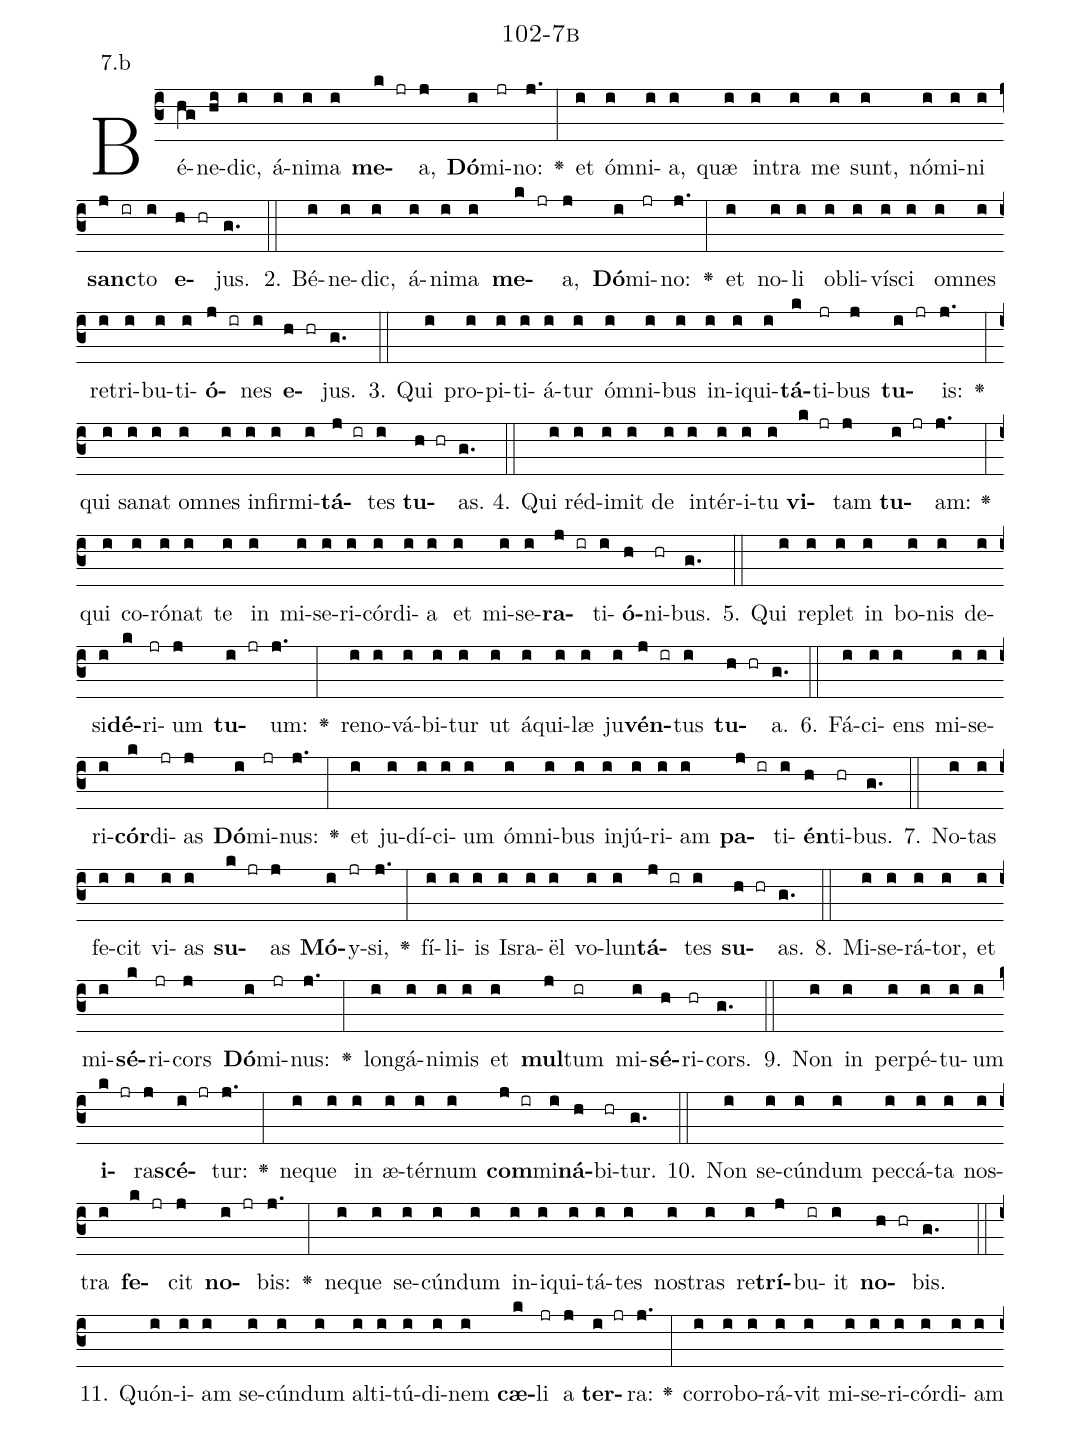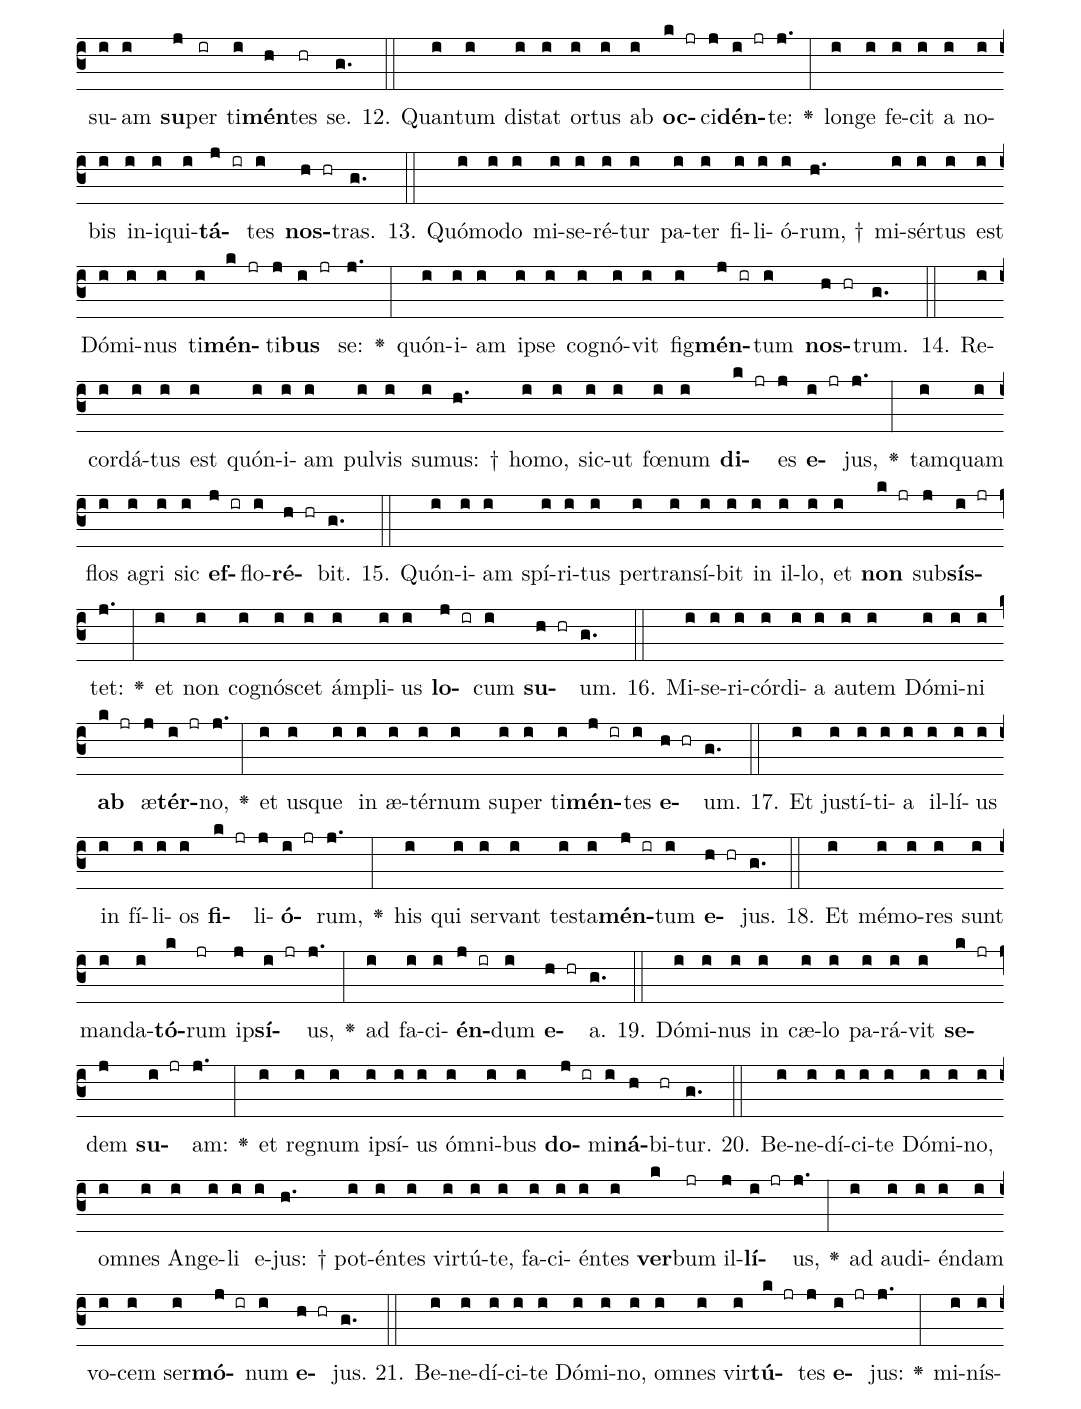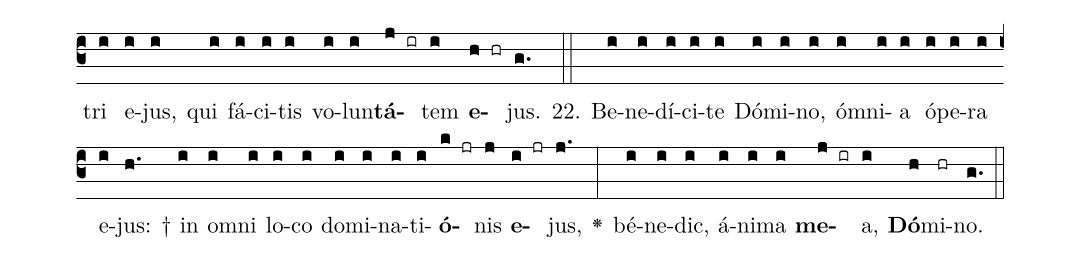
name: 102-7b;
annotation: 7.b;
%%
(c3)Bé(hg)ne(hi)dic,(i) á(i)ni(i)ma(i) <b>me</b>(k jr)a,(j) <b>Dó</b>(i)mi(jr)no:(j.) <v>\greheightstar</v>(:) et(i) óm(i)ni(i)a,(i) quæ(i) in(i)tra(i) me(i) sunt,(i) nó(i)mi(i)ni(i) <b>sanc</b>(j ir)to(i) <b>e</b>(h hr)jus.(g.) (::)
2. Bé(i)ne(i)dic,(i) á(i)ni(i)ma(i) <b>me</b>(k jr)a,(j) <b>Dó</b>(i)mi(jr)no:(j.) <v>\greheightstar</v>(:) et(i) no(i)li(i) ob(i)li(i)ví(i)sci(i) om(i)nes(i) re(i)tri(i)bu(i)ti(i)<b>ó</b>(j ir)nes(i) <b>e</b>(h hr)jus.(g.) (::)
3. Qui(i) pro(i)pi(i)ti(i)á(i)tur(i) óm(i)ni(i)bus(i) in(i)i(i)qui(i)<b>tá</b>(k)ti(jr)bus(j) <b>tu</b>(i jr)is:(j.) <v>\greheightstar</v>(:) qui(i) sa(i)nat(i) om(i)nes(i) in(i)fir(i)mi(i)<b>tá</b>(j ir)tes(i) <b>tu</b>(h hr)as.(g.) (::)
4. Qui(i) réd(i)i(i)mit(i) de(i) in(i)tér(i)i(i)tu(i) <b>vi</b>(k jr)tam(j) <b>tu</b>(i jr)am:(j.) <v>\greheightstar</v>(:) qui(i) co(i)ró(i)nat(i) te(i) in(i) mi(i)se(i)ri(i)cór(i)di(i)a(i) et(i) mi(i)se(i)<b>ra</b>(j ir)ti(i)<b>ó</b>(h)ni(hr)bus.(g.) (::)
5. Qui(i) re(i)plet(i) in(i) bo(i)nis(i) de(i)si(i)<b>dé</b>(k)ri(jr)um(j) <b>tu</b>(i jr)um:(j.) <v>\greheightstar</v>(:) re(i)no(i)vá(i)bi(i)tur(i) ut(i) á(i)qui(i)læ(i) ju(i)<b>vén</b>(j ir)tus(i) <b>tu</b>(h hr)a.(g.) (::)
6. Fá(i)ci(i)ens(i) mi(i)se(i)ri(i)<b>cór</b>(k)di(jr)as(j) <b>Dó</b>(i)mi(jr)nus:(j.) <v>\greheightstar</v>(:) et(i) ju(i)dí(i)ci(i)um(i) óm(i)ni(i)bus(i) in(i)jú(i)ri(i)am(i) <b>pa</b>(j ir)ti(i)<b>én</b>(h)ti(hr)bus.(g.) (::)
7. No(i)tas(i) fe(i)cit(i) vi(i)as(i) <b>su</b>(k jr)as(j) <b>Mó</b>(i)y(jr)si,(j.) <v>\greheightstar</v>(:) fí(i)li(i)is(i) Is(i)ra(i)ël(i) vo(i)lun(i)<b>tá</b>(j ir)tes(i) <b>su</b>(h hr)as.(g.) (::)
8. Mi(i)se(i)rá(i)tor,(i) et(i) mi(i)<b>sé</b>(k)ri(jr)cors(j) <b>Dó</b>(i)mi(jr)nus:(j.) <v>\greheightstar</v>(:) long(i)á(i)ni(i)mis(i) et(i) <b>mul</b>(j)tum(ir) mi(i)<b>sé</b>(h)ri(hr)cors.(g.) (::)
9. Non(i) in(i) per(i)pé(i)tu(i)um(i) <b>i</b>(k jr)ra(j)<b>scé</b>(i jr)tur:(j.) <v>\greheightstar</v>(:) ne(i)que(i) in(i) æ(i)tér(i)num(i) <b>com</b>(j ir)mi(i)<b>ná</b>(h)bi(hr)tur.(g.) (::)
10. Non(i) se(i)cún(i)dum(i) pec(i)cá(i)ta(i) nos(i)tra(i) <b>fe</b>(k jr)cit(j) <b>no</b>(i jr)bis:(j.) <v>\greheightstar</v>(:) ne(i)que(i) se(i)cún(i)dum(i) in(i)i(i)qui(i)tá(i)tes(i) nos(i)tras(i) re(i)<b>trí</b>(j)bu(ir)it(i) <b>no</b>(h hr)bis.(g.) (::)
11. Quón(i)i(i)am(i) se(i)cún(i)dum(i) al(i)ti(i)tú(i)di(i)nem(i) <b>cæ</b>(k)li(jr) a(j) <b>ter</b>(i jr)ra:(j.) <v>\greheightstar</v>(:) cor(i)ro(i)bo(i)rá(i)vit(i) mi(i)se(i)ri(i)cór(i)di(i)am(i) su(i)am(i) <b>su</b>(j)per(ir) ti(i)<b>mén</b>(h)tes(hr) se.(g.) (::)
12. Quan(i)tum(i) di(i)stat(i) or(i)tus(i) ab(i) <b>oc</b>(k jr)ci(j)<b>dén</b>(i jr)te:(j.) <v>\greheightstar</v>(:) lon(i)ge(i) fe(i)cit(i) a(i) no(i)bis(i) in(i)i(i)qui(i)<b>tá</b>(j ir)tes(i) <b>nos</b>(h hr)tras.(g.) (::)
13. Quó(i)mo(i)do(i) mi(i)se(i)ré(i)tur(i) pa(i)ter(i) fi(i)li(i)ó(i)rum, †(h.) mi(i)sér(i)tus(i) est(i) Dó(i)mi(i)nus(i) ti(i)<b>mén</b>(k jr)ti(j)<b>bus</b>(i jr) se:(j.) <v>\greheightstar</v>(:) quón(i)i(i)am(i) ip(i)se(i) co(i)gnó(i)vit(i) fig(i)<b>mén</b>(j ir)tum(i) <b>nos</b>(h hr)trum.(g.) (::)
14. Re(i)cor(i)dá(i)tus(i) est(i) quón(i)i(i)am(i) pul(i)vis(i) su(i)mus: †(h.) ho(i)mo,(i) sic(i)ut(i) fœ(i)num(i) <b>di</b>(k jr)es(j) <b>e</b>(i jr)jus,(j.) <v>\greheightstar</v>(:) tam(i)quam(i) flos(i) a(i)gri(i) sic(i) <b>ef</b>(j ir)flo(i)<b>ré</b>(h hr)bit.(g.) (::)
15. Quón(i)i(i)am(i) spí(i)ri(i)tus(i) per(i)trans(i)í(i)bit(i) in(i) il(i)lo,(i) et(i) <b>non</b>(k jr) sub(j)<b>sís</b>(i jr)tet:(j.) <v>\greheightstar</v>(:) et(i) non(i) co(i)gnó(i)scet(i) ám(i)pli(i)us(i) <b>lo</b>(j ir)cum(i) <b>su</b>(h hr)um.(g.) (::)
16. Mi(i)se(i)ri(i)cór(i)di(i)a(i) au(i)tem(i) Dó(i)mi(i)ni(i) <b>ab</b>(k jr) æ(j)<b>tér</b>(i jr)no,(j.) <v>\greheightstar</v>(:) et(i) us(i)que(i) in(i) æ(i)tér(i)num(i) su(i)per(i) ti(i)<b>mén</b>(j ir)tes(i) <b>e</b>(h hr)um.(g.) (::)
17. Et(i) jus(i)tí(i)ti(i)a(i) il(i)lí(i)us(i) in(i) fí(i)li(i)os(i) <b>fi</b>(k jr)li(j)<b>ó</b>(i jr)rum,(j.) <v>\greheightstar</v>(:) his(i) qui(i) ser(i)vant(i) tes(i)ta(i)<b>mén</b>(j ir)tum(i) <b>e</b>(h hr)jus.(g.) (::)
18. Et(i) mé(i)mo(i)res(i) sunt(i) man(i)da(i)<b>tó</b>(k)rum(jr) ip(j)<b>sí</b>(i jr)us,(j.) <v>\greheightstar</v>(:) ad(i) fa(i)ci(i)<b>én</b>(j ir)dum(i) <b>e</b>(h hr)a.(g.) (::)
19. Dó(i)mi(i)nus(i) in(i) cæ(i)lo(i) pa(i)rá(i)vit(i) <b>se</b>(k jr)dem(j) <b>su</b>(i jr)am:(j.) <v>\greheightstar</v>(:) et(i) re(i)gnum(i) ip(i)sí(i)us(i) óm(i)ni(i)bus(i) <b>do</b>(j ir)mi(i)<b>ná</b>(h)bi(hr)tur.(g.) (::)
20. Be(i)ne(i)dí(i)ci(i)te(i) Dó(i)mi(i)no,(i) om(i)nes(i) An(i)ge(i)li(i) e(i)jus: †(h.) pot(i)én(i)tes(i) vir(i)tú(i)te,(i) fa(i)ci(i)én(i)tes(i) <b>ver</b>(k)bum(jr) il(j)<b>lí</b>(i jr)us,(j.) <v>\greheightstar</v>(:) ad(i) au(i)di(i)én(i)dam(i) vo(i)cem(i) ser(i)<b>mó</b>(j ir)num(i) <b>e</b>(h hr)jus.(g.) (::)
21. Be(i)ne(i)dí(i)ci(i)te(i) Dó(i)mi(i)no,(i) om(i)nes(i) vir(i)<b>tú</b>(k jr)tes(j) <b>e</b>(i jr)jus:(j.) <v>\greheightstar</v>(:) mi(i)nís(i)tri(i) e(i)jus,(i) qui(i) fá(i)ci(i)tis(i) vo(i)lun(i)<b>tá</b>(j ir)tem(i) <b>e</b>(h hr)jus.(g.) (::)
22. Be(i)ne(i)dí(i)ci(i)te(i) Dó(i)mi(i)no,(i) óm(i)ni(i)a(i) ó(i)pe(i)ra(i) e(i)jus: †(h.) in(i) om(i)ni(i) lo(i)co(i) do(i)mi(i)na(i)ti(i)<b>ó</b>(k jr)nis(j) <b>e</b>(i jr)jus,(j.) <v>\greheightstar</v>(:) bé(i)ne(i)dic,(i) á(i)ni(i)ma(i) <b>me</b>(j ir)a,(i) <b>Dó</b>(h)mi(hr)no.(g.) (::)
